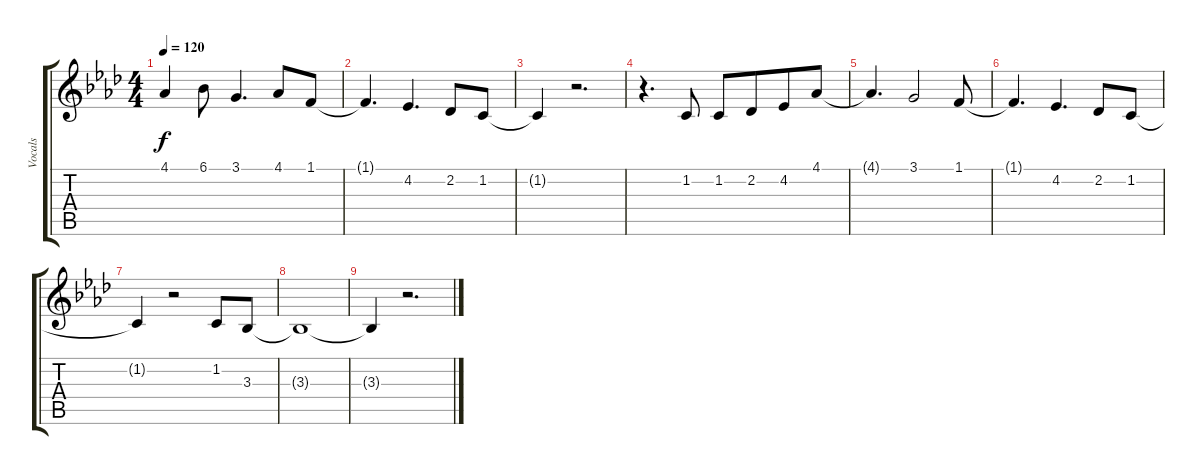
\track ("Vocals" "Vocals") {instrument altosax}
\staff {score tabs}
\tuning (E4 B3 G3 D3 A2 E2) {hide}
\ts (4 4)
\tempo 120
\clef g2
\ks ab
4.1{t}.4{dy f} 6.1.8 3.1.4{d} 4.1.8 1.1.8 |
1.1{t}.4{d} 4.2.4{d} 2.2.8 1.2.8 |
1.2{t}.4 r.2{d} |
r.4{d} 1.2.8 1.2.8 2.2.8{beam merge} 4.2.8 4.1.8 |
4.1{t}.4{d} 3.1.2 1.1.8 |
1.1{t}.4{d} 4.2.4{d} 2.2.8 1.2.8 |
1.2{t}.4 r.2 1.2.8 3.3.8 |
3.3{t}.1 |
3.3{t}.4 r.2{d}
